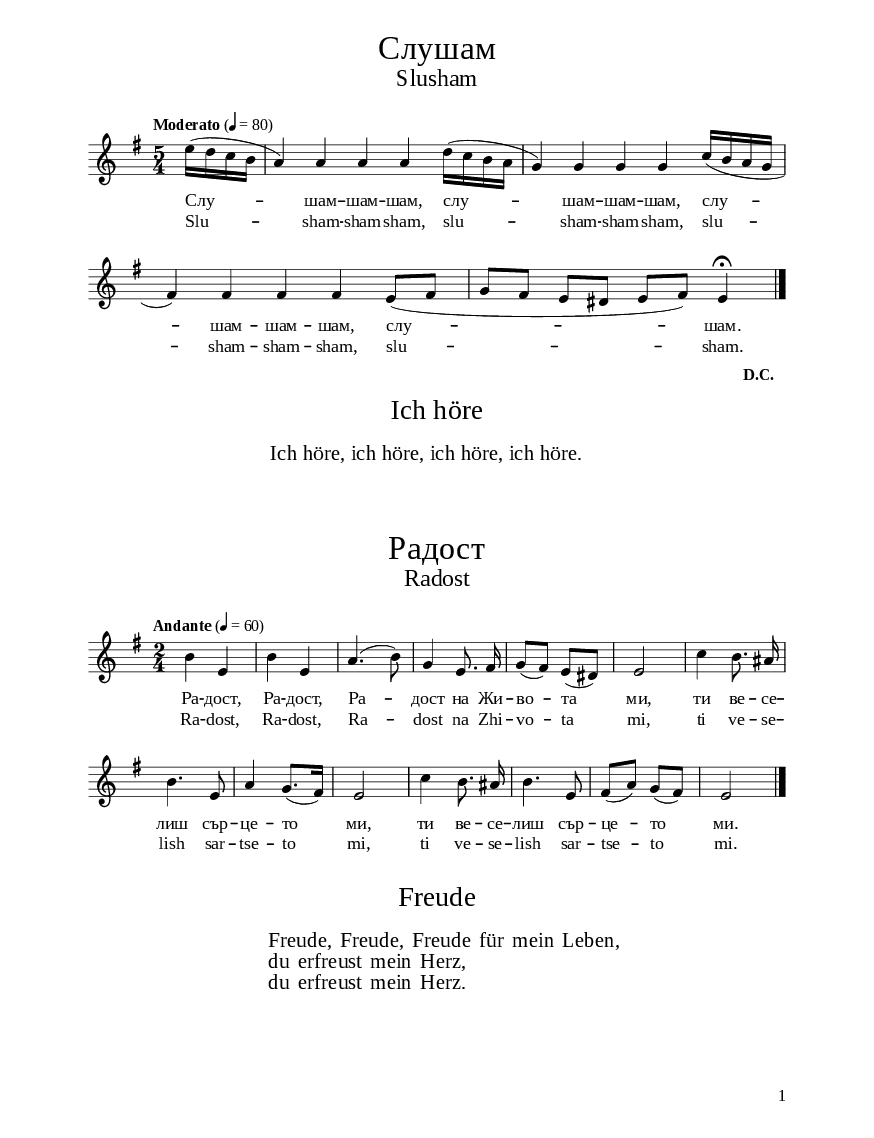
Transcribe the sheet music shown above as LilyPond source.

 \version "2.24.1"

% include paper part and global functions
\include "include/globals.ily"

\bookpart {
  \label #'ref174_2
  \tocItem \markup "Слушам – Slusham"
  \include "include/bookpart-paper.ily"
  \score {
    \include "include/score-layout.ily"
    \new Voice \absolute {
      \clef treble
      \key e \minor
      \time 5/4
      \tempoFunc "Moderato" 4 "80"
      \autoBeamOff
      \partial 4
      e''16 ( [  d''16  c''16  b'16 ] | % 2
      a'4 ) a'4 a'4 a'4  d''16 (
      [  c''16  b'16  a'16 ] | % 3
      g'4 ) g'4 g'4 g'4 c''16 ( [
      b'16 a'16 g'16 ] \break | % 4
      fis'4 ) fis'4 fis'4 fis'4 e'8
      ( [ fis'8 ] | % 5
      g'8 [ fis'8 ] e'8 [ dis'8 ] \stemUp
      e'8 [ fis'8 ])  e'4 ^\fermata  \bar "|."
    }

    \addlyrics {
      Слу --    шам -- шам --
      шам, слу --    шам --
      шам -- шам, слу --
      шам -- шам -- шам, слу --
      шам.}
      \addlyrics {
        Slu --    sham -- sham --
        sham, slu --    sham --
        sham -- sham, slu --
        sham -- sham -- sham, slu --
        sham.}


        \header {
          title = \titleFunc "Слушам" "Slusham"
        }

        \midi{}

      } % score

      \markup \dc-one "D.C."

      % include foreign translation(s) of the song
      \version "2.24.1"

\markup \fill-line { \fontsize #deTitleFontSize "Ich höre" }
\markup \null
\markup \null
\markup \fontsize #deCoupletFontSize {
  \hspace #17
  \override #`(baseline-skip . ,deCoupletBaselineSkip)

  \column {
    
     \line { " Ich höre, ich höre, ich höre, ich höre." }

  }
}


      \markup \empty-three
  \label #'ref174_3
  \tocItem \markup "Радост – Radost"
      \include "include/bookpart-paper.ily"
      \score {
        \include "include/score-layout.ily"

        \new Voice \absolute {
          \clef treble
          \key e \minor
          \time 2/4
          \tempoFunc "Andante" 4 "60"
          \autoBeamOff
          b'4 e'4 | % 2
          b'4 e'4 | % 3
          a'4. ( b'8 ) | % 4
          g'4  e'8. fis'16 | % 5
          g'8 ( [fis'8] ) e'8 ( [dis'8] ) | % 6
          e'2 | % 7
          c''4  b'8. ais'16 \break | % 8
          b'4. e'8 | % 9
          a'4  g'8. [( fis'16 )] |
          e'2 | % 11
          c''4  b'8. ais'16 | % 12
          b'4. e'8 | % 13
          fis'8 ([ a'8 ]) g'8 ( [fis'8] ) | % 14
          e'2 \bar "|."
        }

        \addlyrics {
          Ра -- дост,
          Ра -- дост, Ра -- дост на Жи -- во -- та ми, ти
          ве -- се -- лиш сър -- це -- то ми, ти ве -- се
          -- лиш сър -- це -- то ми.}
          \addlyrics {
            Ra -- dost,
            Ra -- dost, Ra -- dost na Zhi -- vo -- ta mi, ti
            ve -- se -- lish sar -- tse -- to mi, ti ve -- se
            -- lish sar -- tse -- to mi.}

            \header {
              title = \titleFunc "Радост" "Radost"
            }

            \midi{}

          } % score



          % include foreign translation(s) of the song
          \version "2.24.1"

\markup \fill-line { \fontsize #deTitleFontSize "Freude" }
\markup \null
\markup \null
\markup \fontsize #deCoupletFontSize {
  \hspace #16
  \override #`(baseline-skip . ,deCoupletBaselineSkip)

  \column {

    \line { " "Freude, Freude, Freude für mein Leben, }

    \line { " "du erfreust mein Herz, }

    \line { " "du erfreust mein Herz.}
  }
}


        } % bookpart
